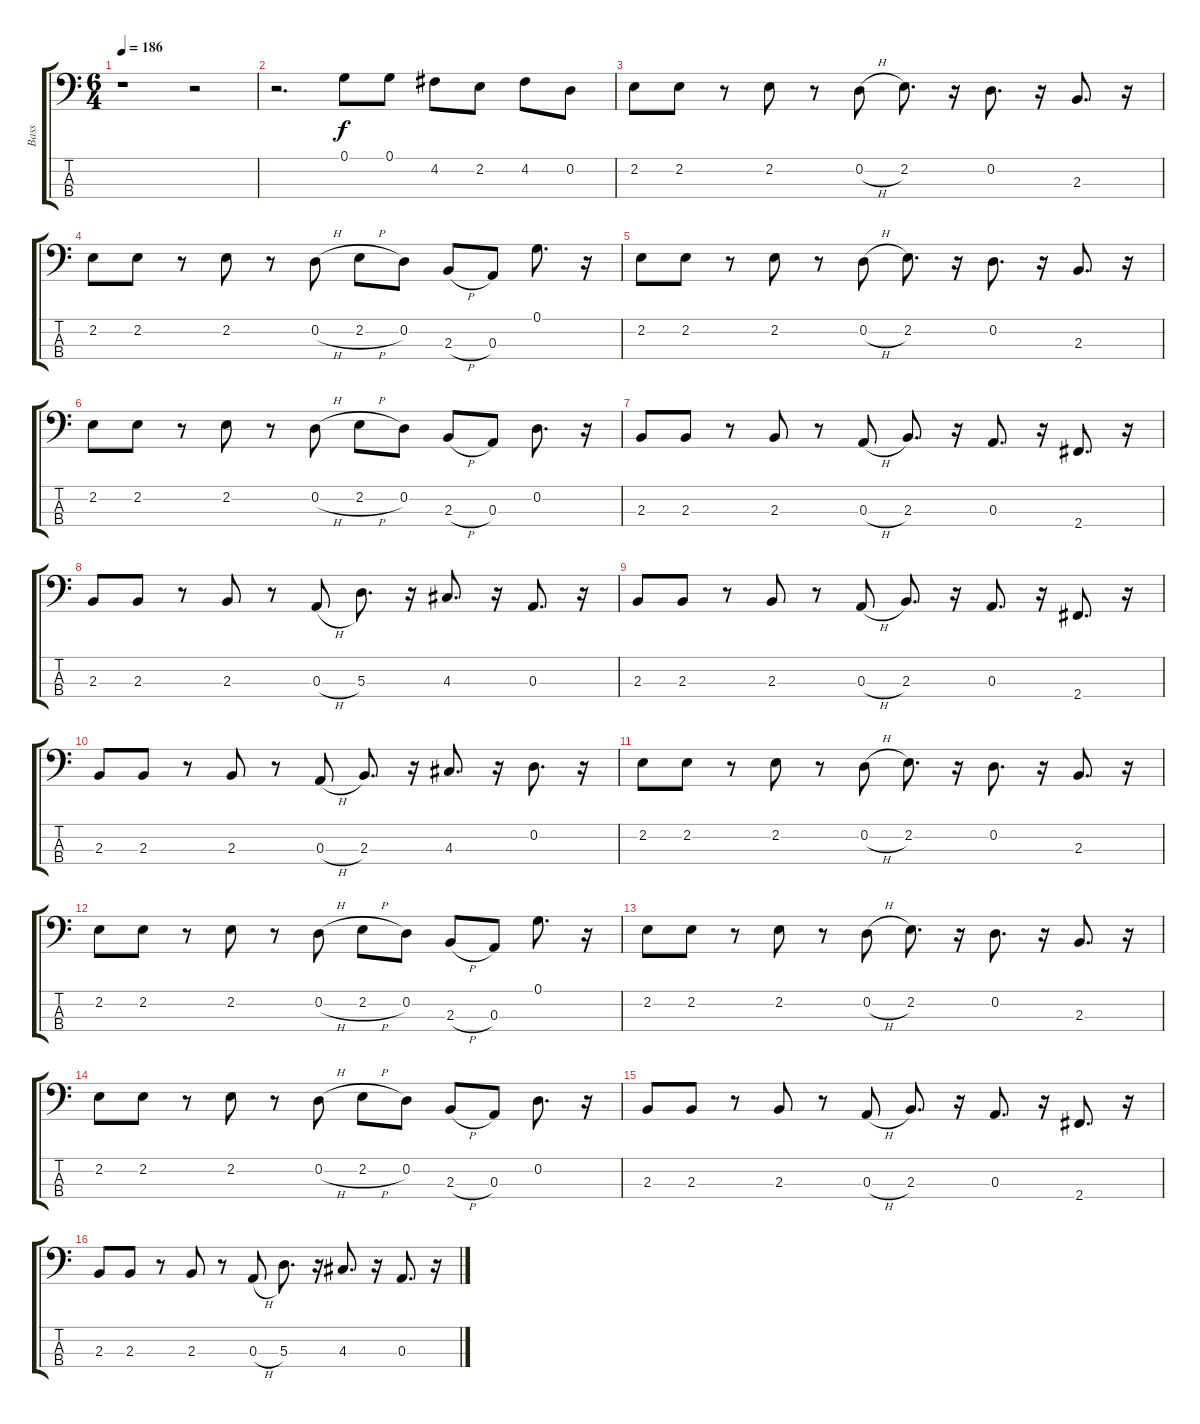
\track ("Bass" "Bass") {instrument electricbassfinger}
\staff {score tabs}
\tuning (G2 D2 A1 E1) {hide}
\ts (6 4)
\tempo 186
\clef f4
\ks c
r.1{dy f} r.2 |
r.2{d} 0.1.8 0.1.8 4.2.8 2.2.8 4.2.8 0.2.8 |
2.2.8 2.2.8 r.8 2.2.8 r.8 0.2{h}.8 2.2.8{d} r.16 0.2.8{d} r.16 2.3.8{d} r.16 |
2.2.8 2.2.8 r.8 2.2.8 r.8 0.2{h}.8 2.2{h}.8 0.2.8 2.3{h}.8 0.3.8 0.1.8{d} r.16 |
2.2.8 2.2.8 r.8 2.2.8 r.8 0.2{h}.8 2.2.8{d} r.16 0.2.8{d} r.16 2.3.8{d} r.16 |
2.2.8 2.2.8 r.8 2.2.8 r.8 0.2{h}.8 2.2{h}.8 0.2.8 2.3{h}.8 0.3.8 0.2.8{d} r.16 |
2.3.8 2.3.8 r.8 2.3.8 r.8 0.3{h}.8 2.3.8{d} r.16 0.3.8{d} r.16 2.4.8{d} r.16 |
2.3.8 2.3.8 r.8 2.3.8 r.8 0.3{h}.8 5.3.8{d} r.16 4.3.8{d} r.16 0.3.8{d} r.16 |
2.3.8 2.3.8 r.8 2.3.8 r.8 0.3{h}.8 2.3.8{d} r.16 0.3.8{d} r.16 2.4.8{d} r.16 |
2.3.8 2.3.8 r.8 2.3.8 r.8 0.3{h}.8 2.3.8{d} r.16 4.3.8{d} r.16 0.2.8{d} r.16 |
2.2.8 2.2.8 r.8 2.2.8 r.8 0.2{h}.8 2.2.8{d} r.16 0.2.8{d} r.16 2.3.8{d} r.16 |
2.2.8 2.2.8 r.8 2.2.8 r.8 0.2{h}.8 2.2{h}.8 0.2.8 2.3{h}.8 0.3.8 0.1.8{d} r.16 |
2.2.8 2.2.8 r.8 2.2.8 r.8 0.2{h}.8 2.2.8{d} r.16 0.2.8{d} r.16 2.3.8{d} r.16 |
2.2.8 2.2.8 r.8 2.2.8 r.8 0.2{h}.8 2.2{h}.8 0.2.8 2.3{h}.8 0.3.8 0.2.8{d} r.16 |
2.3.8 2.3.8 r.8 2.3.8 r.8 0.3{h}.8 2.3.8{d} r.16 0.3.8{d} r.16 2.4.8{d} r.16 |
2.3.8 2.3.8 r.8 2.3.8 r.8 0.3{h}.8 5.3.8{d} r.16 4.3.8{d} r.16 0.3.8{d} r.16
